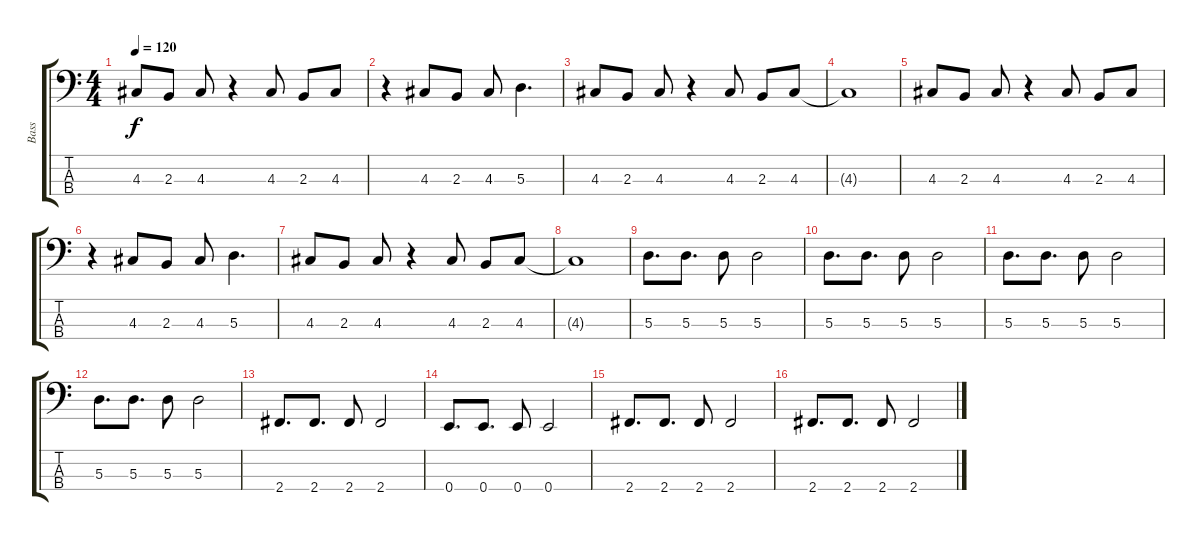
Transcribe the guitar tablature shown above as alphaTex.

\track ("Bass" "Bass") {instrument electricbassfinger}
\staff {score tabs}
\tuning (G2 D2 A1 E1) {hide}
\ts (4 4)
\tempo 120
\clef f4
\ks c
4.3.8{dy f} 2.3.8 4.3.8 r.4 4.3.8 2.3.8 4.3.8 |
r.4 4.3.8 2.3.8 4.3.8 5.3.4{d} |
4.3.8 2.3.8 4.3.8 r.4 4.3.8 2.3.8 4.3.8 |
4.3{t}.1 |
4.3.8 2.3.8 4.3.8 r.4 4.3.8 2.3.8 4.3.8 |
r.4 4.3.8 2.3.8 4.3.8 5.3.4{d} |
4.3.8 2.3.8 4.3.8 r.4 4.3.8 2.3.8 4.3.8 |
4.3{t}.1 |
5.3.8{d} 5.3.8{d} 5.3.8 5.3.2 |
5.3.8{d} 5.3.8{d} 5.3.8 5.3.2 |
5.3.8{d} 5.3.8{d} 5.3.8 5.3.2 |
5.3.8{d} 5.3.8{d} 5.3.8 5.3.2 |
2.4.8{d} 2.4.8{d} 2.4.8 2.4.2 |
0.4.8{d} 0.4.8{d} 0.4.8 0.4.2 |
2.4.8{d} 2.4.8{d} 2.4.8 2.4.2 |
2.4.8{d} 2.4.8{d} 2.4.8 2.4.2
